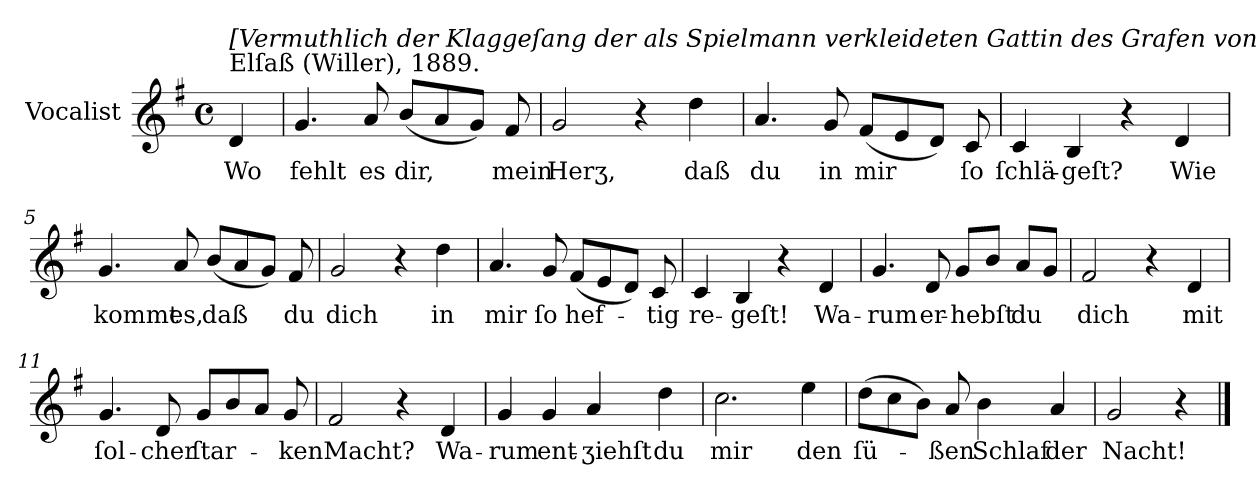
**kern	**text
*part1	*part1
*staff1	*staff1
*I"Vocalist	*
*k[f#]	*
*G:	*
*M4/4	*
*met(c)	*
=	=
!LO:TX:a:t=Elſaß (Willer), 1889.	!
!LO:TX:a:t=[Vermuthlich der Klaggeſang der als Spielmann verkleideten Gattin des Grafen von Rom (Alexander v. Metʒ) aus einem verlorenen Drama des 18. Jahrh.]	!
4d	Wo
=1	=1
4.g	fehlt
8a	es
(8bL	dir,
8a	.
8gJ)	.
8f#	mein
=2	=2
2g	Herʒ,
4r	.
4dd	daß
=3	=3
4.a	du
8g	in
(8f#L	mir
8e	.
8dJ)	.
8c	ſo
=4	=4
4c	ſchlä-
4B	-geſt?
4r	.
4d	Wie
=5	=5
4.g	kommt
8a	es,
(8bL	daß
8a	.
8gJ)	.
8f#	du
=6	=6
2g	dich
4r	.
4dd	in
=7	=7
4.a	mir
8g	ſo
(8f#L	hef-
8e	.
8dJ)	.
8c	-tig
=8	=8
4c	re-
4B	-geſt!
4r	.
4d	Wa-
=9	=9
4.g	-rum
8d	er-
8gL	-hebſt
8bJ	.
8aL	du
8gJ	.
=10	=10
2f#	dich
4r	.
4d	mit
=11	=11
4.g	ſol-
8d	-cher
8gL	ſtar-
8b	.
8aJ	.
8g	-ken
=12	=12
2f#	Macht?
4r	.
4d	Wa-
=13	=13
4g	-rum
4g	ent-
4a	-ʒiehſt
4dd	du
=14	=14
2.cc	mir
4ee	den
=15	=15
(8ddL	ſü-
8cc	.
8bJ)	.
8a	-ßen
4b	Schlaf
4a	der
=16	=16
2g	Nacht!
4r	.
==	==
*-	*-
